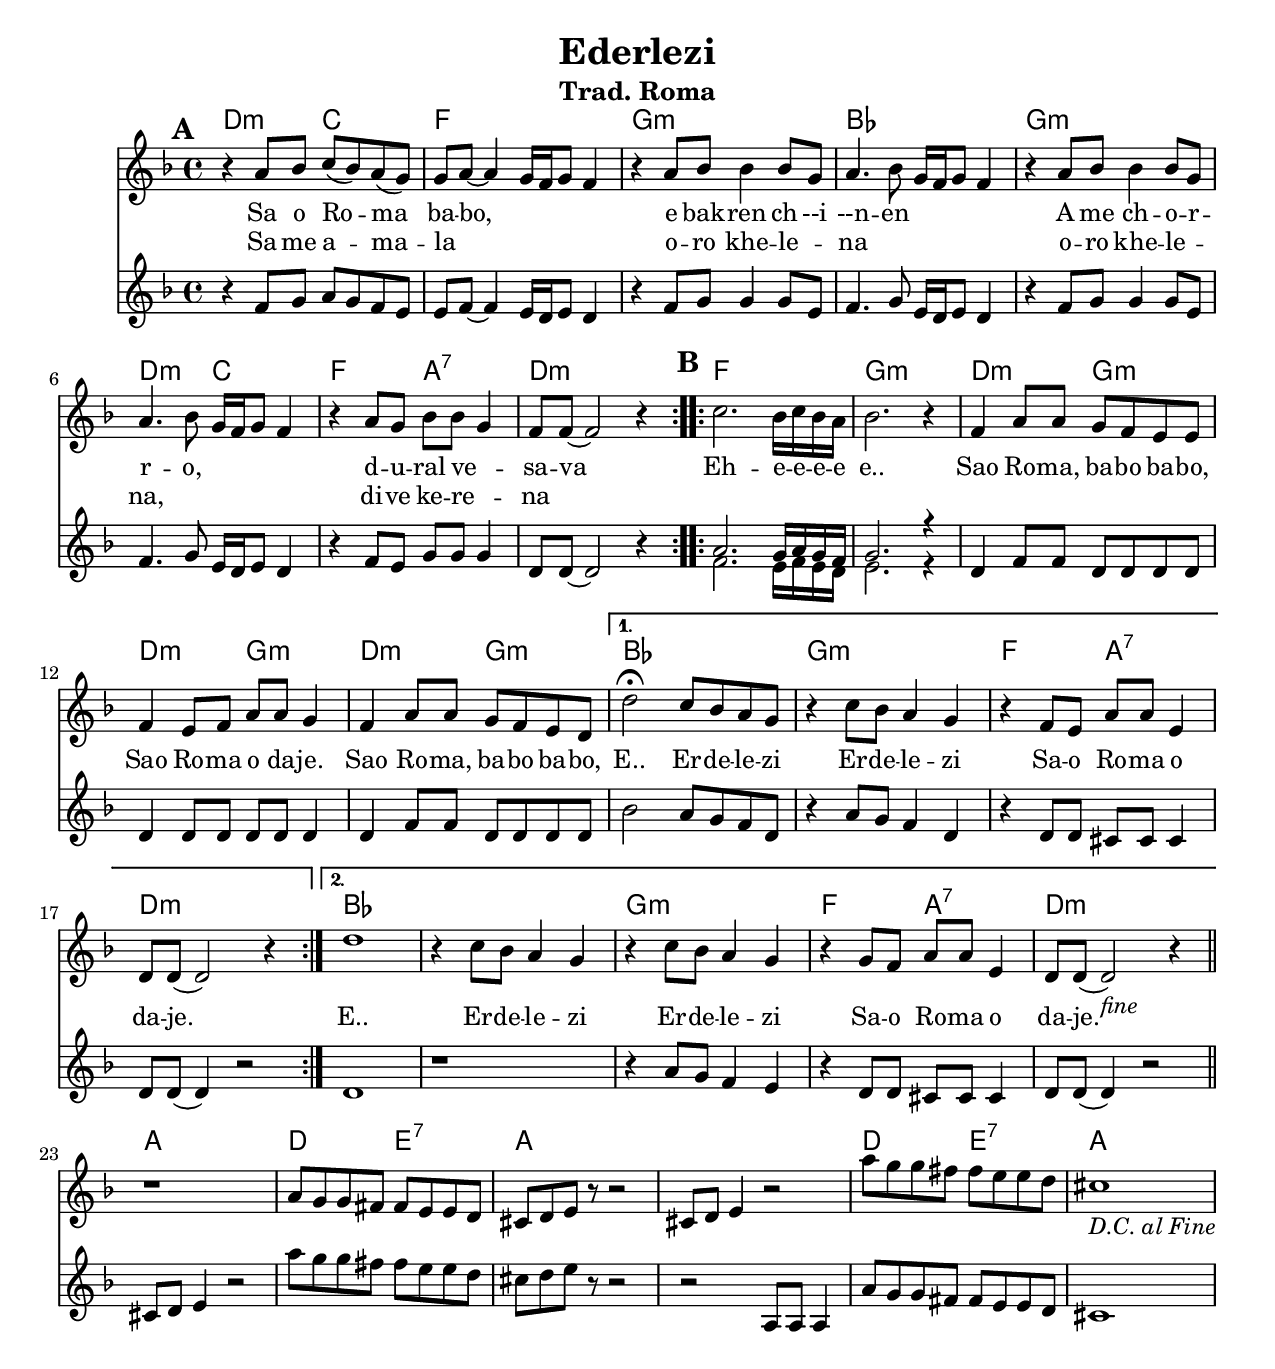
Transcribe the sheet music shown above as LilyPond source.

\version "2.18.0"
\include "english.ly"
%showLastLength = R1*12
\paper{
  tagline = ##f
  print-all-headers = ##t
  #(set-paper-size "letter")
}
date = #(strftime "%d-%m-%Y" (localtime (current-time)))

%\markup{ \italic{ " Updated " \date  }  }

%\markup{ Got something to say? }

global = {
  \clef treble
  \key d \minor
  \time 4/4
  \set Score.markFormatter = #format-mark-box-alphabet
}

%#################################### Melody ########################
primos = \relative c'' {
  \global
  %\partial 16*3 a16 d f   %lead in notes

  \repeat volta 2{
    \mark \default
    r4 a8 bf c (bf)a (g)
    g8 a~a4     g16 f g8 f4
    r4 a8 bf bf4 bf8 g|
    a4. bf8 g16 f g8 f4|

    r4 a8 bf bf4 bf8 g|
    a4. bf8 g16 f g8 f4|
    r4 a8 g bf bf g4|
    f8 f~f2 r4|
  }
  %\alternative { { }{ } }

  \repeat volta 2{
    \mark \default

        c'2.bf16 c bf a
        bf2. r4

    f4 a8 a g f e e|
    f4 e8 f a a g4|
    f4 a8 a g f e d|
  }
  \alternative {
    {
      d'2 \fermata c8 bf a g
      r4 c8 bf a4 g
      r4 f8 e a a e4|
      d8 d (d2) r4|
    }
    {
      d'1 |
      r4 c8 bf a4 g|
      r4 c8 bf a4 g
      r4 g8 f a a e4|
      d8 d (d2) _\markup{\italic fine} r4| \bar"||"
    }
  }
  r1
  a'8 g g fs fs e e d
  cs8 d e r r2
  cs8 d e4 r2
  a'8 g g fs fs e e d
  cs1 _\markup {\italic {D.C. al Fine}}

}
\addlyrics{
  %https://musescore.com/user/35722119/scores/6322876
  Sa o Ro -- ma ba -- bo,
  \repeat unfold 4{\skip2}
  e bak -- ren ch --i --n --  en
  \repeat unfold 4{\skip2}
  A me ch -- o --  -- r -- r -- o,
  \repeat unfold 4{\skip2}
  d -- u -- ral ve --  _ sa -- va
  \repeat unfold 1 {}

  Eh -- e -- e -- e -- e e..
  Sao Ro -- ma, ba -- bo ba -- bo,
  Sao Ro -- ma  o da -- je.
  Sao Ro -- ma, ba -- bo ba -- bo,
  % first end
  E.. Er -- de -- le -- zi
  Er -- de -- le -- zi
  Sa -- o Ro -- ma  o da -- je.
 % 2nd end
  E.. Er -- de -- le -- zi
  Er -- de -- le -- zi
  Sa -- o Ro -- ma  o da -- je.

}
\addlyrics{
Sa me a -- ma -- la _
\repeat unfold 4{\skip2}
o -- ro khe -- le -- _ na
\repeat unfold 5{\skip2}
o -- ro khe -- le -- _ na,
\repeat unfold 5{\skip2}
di -- ve ke -- re -- _  na
}
secund = \relative c' {
  \global
  %\partial 16*3 a16 d f   %lead in notes

  \repeat volta 2{
    \mark \default
    r4 f8 g a g f e
    e8 f~f4 e16 d e8 d4|
    r4 f8 g g4 g8 e|
    f4. g8 e16 d e8 d4|

    r4 f8 g g4 g8 e
    f4. g8 e16 d e8 d4|
    r4 f8 e g g g4|
    d8 d~d2 r4|
  }
  %\alternative { { }{ } }

  \repeat volta 2{
    \mark \default
 <<

      {
        a'2. g16 a g f|
        g2. r4|
      }
      \\
      {
         f2. e16 f e d|
    e2. r4|
      }

    >>


    d4 f8 f d d d d|
    d4 d8 d d d d4
    d4 f8 f d d d d|
  }
  \alternative {
    {
      bf'2 a8 g f d
      r4 a'8 g f4 d
      r4 d8 d cs cs cs4
      d8 d (d4) r2
    }
    {
      d1
      r1
      r4 a'8 g f4 e
      r4 d8 d cs cs cs4
      d8 d(d4) r2
    }
  }
  cs8 d e4 r2
  a'8 g g fs fs e e d
  cs8 d e r r2
  r2 a,,8 a a4
  a'8 g g fs fs e e d
  cs1
}

%################################# Chords #######################
harmonies = \chordmode {
  d2:m
  c2
  f1
  g1:m
  bf1
  g1:m
  d2:m
  c2
  f2
  a2:7
  d1:m
  %B
  f1
  g1:m
  d2:m
  g2:m
  d2:m
  g2:m % 12
  d2:m g2:m
  %ending 1 and 2
  bf1 g1:m
  f2 a2:7
  d1:m
  bf1*2 g1:m
  f2 a2:7
  d1:m
  %end part
  a1
  d2 e2:7
  a1*2
  d2 e2:7
  a1
}

\score {
  <<
    \new ChordNames {
      \set chordChanges = ##t
      \harmonies
    }
    \new Staff
    \primos
    \new Staff \secund
    %\new Staff \partcombine \primos \secund
  >>
  \header{
    title= "Ederlezi"
    subtitle="Trad. Roma"
    composer= ""
    instrument =""
    arranger= ""
  }
  \layout{indent = 1.0\cm}
  \midi {
    \tempo 4 = 120

    % \midi { }
  }
}
%{
% more verses:
\markup{}
\markup {
  \fill-line {
    \hspace #0.1 % distance from left margin
    \column {
      \line { "1."
	\column {
	  ""
	}
      }
      \hspace #0.2 % vertical distance between verses
      \line { "2."
	\column {
	 ""
	}
      }
    }
    \hspace #0.1  % horiz. distance between columns
    \column {
      \line { "3."
	\column {
	  ""
	}
      }
      \hspace #0.2 % distance between verses
      \line { "4."
	\column {
	 ""
	}
      }
    }
    \hspace #0.1 % distance to right margin
  }
}

%}


%{
https://www.youtube.com/watch?v=yGuCqAfxNqU
 Sa o Roma babo,
E bakren cinen.
A me coro, dural besava.
A a daje, amaro dive.
Amaro dive erdelezi.
Ediwado babo, amenge bakro.
Sa o Roma, babo.
E bakren cinen. Eeee...j,
Sa o Roma, babo babo,
Sa o Roma daje. Sa o Roma, babo babo,
E.. Erdelezi. Erdelezi,
Sa o Roma Daje. Eeee...
Sa o Roma, babo babo,
Sa o Roma daje.
Sa o Roma, babo babo,
 Eeee... Erdelezi, Erdelezi.
Sa o Roma Daje

***************

LYRICS IN ROMANI
Sa me amala oro khelena Oro khelena,
dive kerena
Sa o Roma daje
Sa o Roma babo babo
Sa o Roma o daje Sa o Roma babo babo Ej, Ederlezi Ederlezi
 Sa o Roma daje Amaro dive Amaro dive,
Ederlezi Sa me amala oro khelena Oro khelena, dive kerena Sa o Roma daje Sa o Roma babo babo Sa o Roma daje Sa o Roma babo babo Ej, Ederlezi Ederlezi Sa o Roma daje Sa me amala oro khelena Oro khelena, dive kerena Sa o Roma babo, e bakren chinen Amaro dive E devado babo Sa o Roma babo babo Sa o Roma o daje Sa o Roma babo babo Ej, Ederlezi Ederlezi Sa o Roma daje Sa o Roma babo babo Sa o Roma o daje Sa o Roma babo babo Ederlezi Ederlezi Sa o Roma daje LYRICS IN ENGLISH All my friends are dancing the oro Dancing the oro, celebrating the day Dancing the oro, celebrating the day All the Roma, dad, dad All the Roma, mommy All the Roma, dad, dad Oh! Ederlezi Ederlezi All the Roma, mommy Our day Our day, Ederlezi All my friends are dancing the oro Dancing the oro, celebrating the day All the Roma, mommy All the Roma, dad, dad All the Roma, mommy All the Roma, dad, dad Oh! Ederlezi Ederlezi All the Roma, mommy All my friends are dancing the oro Dancing the oro, celebrating the day All the Roma, dad, slaughter lambs Our day They give us, Dad, All the Roma, dad, dad All the Roma, mommy All the Roma, dad, dad Oh! Ederlezi Ederlezi All the Roma, mommy All the Roma, dad, dad All the Roma, mommy All the Roma, dad, dad Ederlezi Ederlezi All the Roma, mommy LYRICS IN TURKISH Tüm arkadaşlarım hora oynuyor Hora oynayıp bugünü kutluyorlar Tüm Roma, anneciğim Tüm Roma, baba, baba Tüm Roma, anneciğim Tüm Roma, baba, baba Ey, Ederlezi Ederlezi Tüm Roma, anneciğim Bizim günümüz Bizim günümüz, Ederlezi Tüm arkadaşlarım hora oynuyor Hora oynayıp bugünü kutluyorlar Tüm Roma, anneciğim Tüm Roma, baba, baba Tüm Roma, anneciğim Tüm Roma, baba, baba Ey, Ederlezi Ederlezi Tüm Roma, anneciğim Tüm arkadaşlarım hora oynuyor Hora oynayıp bugünü kutluyorlar Tüm Roma, baba, kuzu avlıyor Bizim günümüz Bize, baba, Tüm Roma, baba, baba Tüm Roma, anneciğim Tüm Roma, baba, baba Ey, Ederlezi Ederlezi Tüm Roma, anneciğim Tüm Roma, baba, baba Tüm Roma, anneciğim Tüm Roma, baba, baba Ederlezi Ederlezi Tüm Roma, anneciğim LYRICS IN FRENCH Tous mes amis dansent l'oro Ils dansent l'oro, ils fêtent le jour Tous les Roms, maman Tous les Roms, papa, papa Tous les Roms, maman Tous les Roms, papa, papa Ô! Ederlezi Ederlezi Tous les Roms, maman Notre jour Notre jour, Ederlezi Tous mes amis dansent l'oro Ils dansent l'oro, ils fêtent le jour Tous les Roms, maman Tous les Roms, papa, papa Tous les Roms, maman Tous les Roms, papa, papa Ô! Ederlezi Ederlezi Tous les Roms, maman Tous mes amis dansent l'oro Ils dansent l'oro, ils fêtent le jour Tous les Roms, papa, sacrifient l'agneau Notre jour Ils nous donnent, Papa Tous les Roms, papa, papa Tous les Roms, maman Tous les Roms, papa, papa Ô! Ederlezi Ederlezi Tous les Roms, maman Tous les Roms, papa, papa Tous les Roms, maman Tous les Roms, papa, papa Ederlezi Ederlezi Tous les Roms, maman LYRICS IN PORTUGUESE Todos os meus amigos dançam o oro Dançam o oro, celebram o dia Toda a Roma mamãe Toda a Roma papai, papai Toda a Roma mamãe Toda a Roma papai, papai Ó! Ederlezi Ederlezi Toda a Roma mamãe Nosso dia Nosso dia, Ederlezi Todos os meus amigos dançam o oro Dançam o oro, celebram o dia Toda a Roma mamãe Toda a Roma papai, papai Toda a Roma mamãe Toda a Roma papai, papai Ó! Ederlezi Ederlezi Toda a Roma mamãe Todos os meus amigos dançam o oro Dançam o oro, celebram o dia Toda a Roma, papai, sacrifica cordeiros Nosso dia Oferecemos, papai, Toda a Roma papai, papai Toda a Roma mamãe Toda a Roma papai, papai Ó! Ederlezi Ederlezi Toda a Roma mamãe Toda a Roma papai, papai Toda a Roma mamãe Toda a Roma papai, papai Ederlezi Ederlezi Toda a Roma mamãe

%}